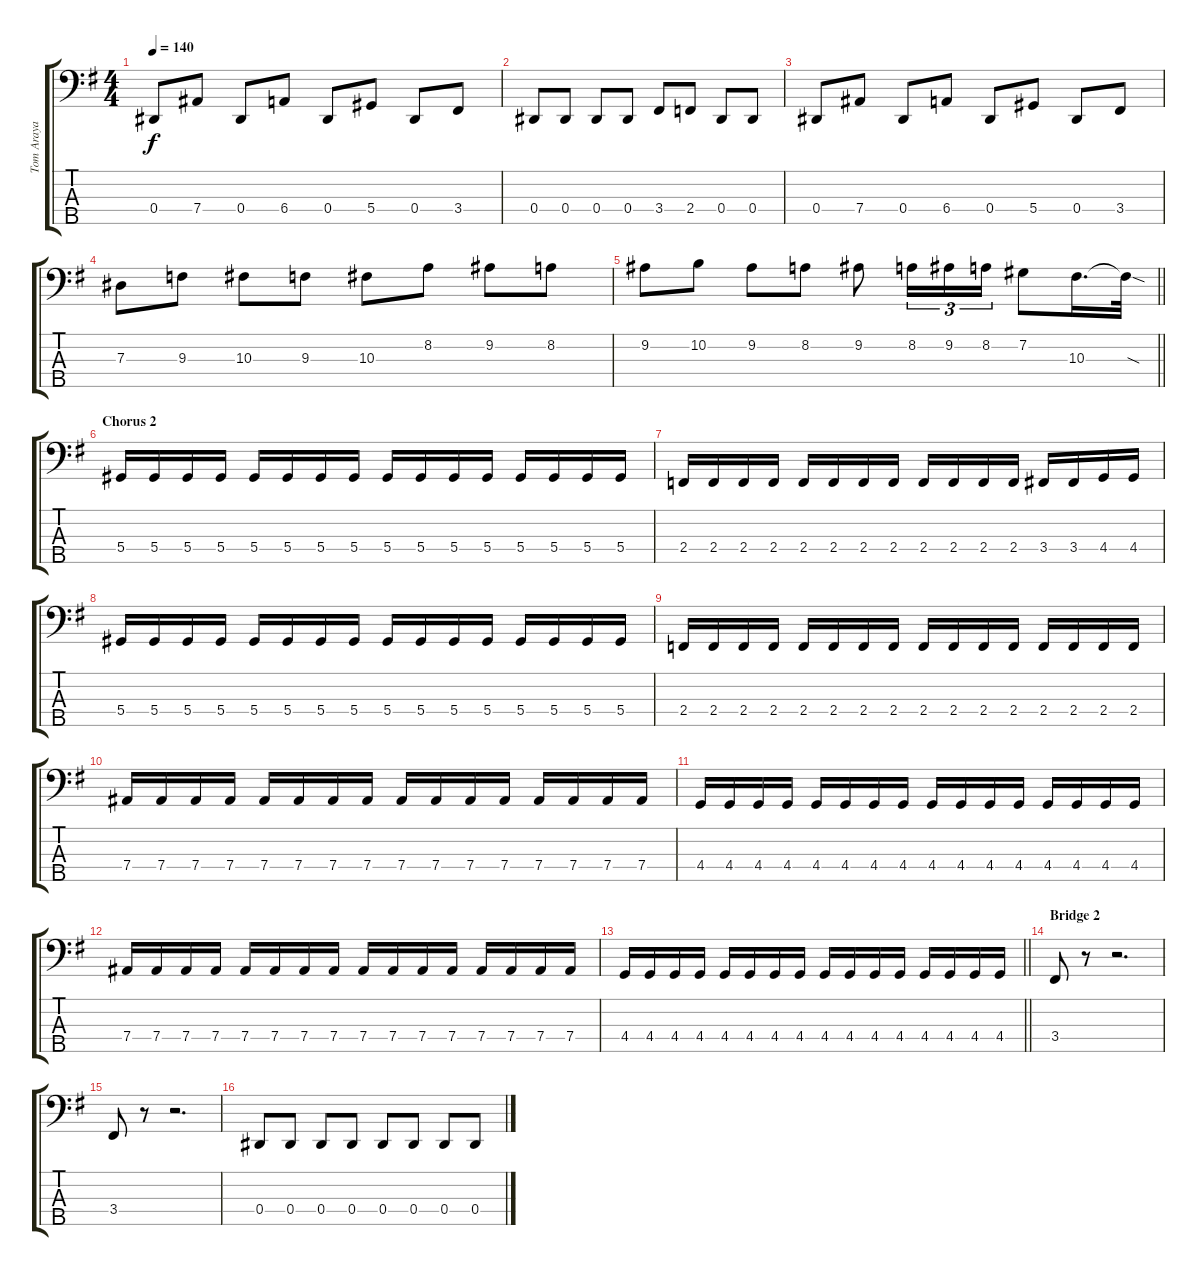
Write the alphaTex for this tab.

\track ("Tom Araya" "Tom Araya") {instrument electricbassfinger}
\staff {score tabs}
\tuning (Gb2 Db2 Ab1 Eb1 Bb0) {hide}
\ts (4 4)
\tempo 140
\clef f4
\ks g
0.4.8{dy f} 7.4.8 0.4.8 6.4.8 0.4.8 5.4.8 0.4.8 3.4.8 |
0.4.8 0.4.8 0.4.8 0.4.8 3.4.8 2.4.8 0.4.8 0.4.8 |
0.4.8 7.4.8 0.4.8 6.4.8 0.4.8 5.4.8 0.4.8 3.4.8 |
7.3.8 9.3.8 10.3.8 9.3.8 10.3.8 8.2.8 9.2.8 8.2.8 |
\barLineRight lightlight
9.2.8 10.2.8 9.2.8 8.2.8 9.2.8 8.2.16{tu (3 2)} 9.2.16{tu (3 2)} 8.2.16{tu (3 2)} 7.2.8 10.3.16{d} 10.3{sod t}.32 |
\section ("" "Chorus 2")
5.4.16 5.4.16 5.4.16 5.4.16 5.4.16 5.4.16 5.4.16 5.4.16 5.4.16 5.4.16 5.4.16 5.4.16 5.4.16 5.4.16 5.4.16 5.4.16 |
2.4.16 2.4.16 2.4.16 2.4.16 2.4.16 2.4.16 2.4.16 2.4.16 2.4.16 2.4.16 2.4.16 2.4.16 3.4.16 3.4.16 4.4.16 4.4.16 |
5.4.16 5.4.16 5.4.16 5.4.16 5.4.16 5.4.16 5.4.16 5.4.16 5.4.16 5.4.16 5.4.16 5.4.16 5.4.16 5.4.16 5.4.16 5.4.16 |
2.4.16 2.4.16 2.4.16 2.4.16 2.4.16 2.4.16 2.4.16 2.4.16 2.4.16 2.4.16 2.4.16 2.4.16 2.4.16 2.4.16 2.4.16 2.4.16 |
7.4.16 7.4.16 7.4.16 7.4.16 7.4.16 7.4.16 7.4.16 7.4.16 7.4.16 7.4.16 7.4.16 7.4.16 7.4.16 7.4.16 7.4.16 7.4.16 |
4.4.16 4.4.16 4.4.16 4.4.16 4.4.16 4.4.16 4.4.16 4.4.16 4.4.16 4.4.16 4.4.16 4.4.16 4.4.16 4.4.16 4.4.16 4.4.16 |
7.4.16 7.4.16 7.4.16 7.4.16 7.4.16 7.4.16 7.4.16 7.4.16 7.4.16 7.4.16 7.4.16 7.4.16 7.4.16 7.4.16 7.4.16 7.4.16 |
\barLineRight lightlight
4.4.16 4.4.16 4.4.16 4.4.16 4.4.16 4.4.16 4.4.16 4.4.16 4.4.16 4.4.16 4.4.16 4.4.16 4.4.16 4.4.16 4.4.16 4.4.16 |
\section ("" "Bridge 2")
3.4.8 r.8 r.2{d} |
3.4.8 r.8 r.2{d} |
0.4.8 0.4.8 0.4.8 0.4.8 0.4.8 0.4.8 0.4.8 0.4.8
